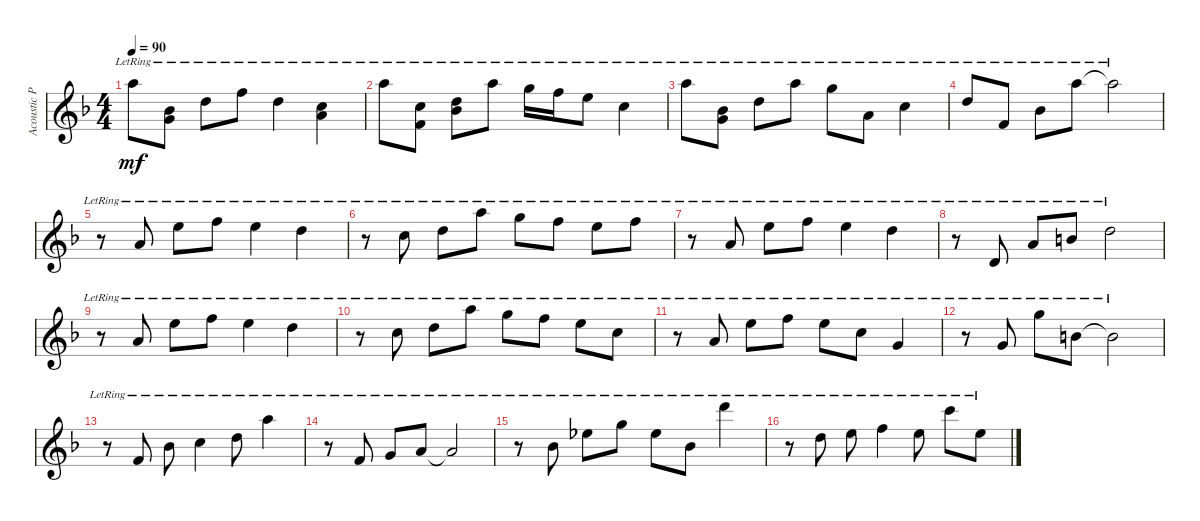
\track ("Acoustic Piano (Staff 1)" "Acoustic P") {instrument acousticgrandpiano}
\staff {score}
\tuning (E4 B3 G3 D3 A2 E2 B1) {hide}
\ts (4 4)
\tempo 90
\clef g2
\ks f
17.1{lr}.8{dy mf instrument acousticgrandpiano} (6.1{lr} 8.2{lr}).8 10.1{lr}.8 13.1{lr}.8 10.1{lr}.4 (8.1{lr} 10.2{lr}).4 |
17.1{lr}.8 (8.1{lr} 6.2{lr}).8 (6.1{lr} 15.2{lr}).8 17.1{lr}.8 15.1{lr}.16 13.1{lr}.16 12.1{lr}.8 8.1{lr}.4 |
17.1{lr}.8 (6.1{lr} 8.2{lr}).8 10.1{lr}.8 17.1{lr}.8 15.1{lr}.8 5.1{lr}.8 8.1{lr}.4 |
10.1{lr}.8 1.1{lr}.8 6.1{lr}.8 17.1{lr}.8 17.1{lr t}.2 |
r.8 5.1{lr}.8 12.1{lr}.8 13.1{lr}.8 12.1{lr}.4 10.1{lr}.4 |
r.8 8.1{lr}.8 10.1{lr}.8 17.1{lr}.8 15.1{lr}.8 13.1{lr}.8 12.1{lr}.8 13.1{lr}.8 |
r.8 5.1{lr}.8 12.1{lr}.8 13.1{lr}.8 12.1{lr}.4 10.1{lr}.4 |
r.8 3.2{lr}.8 5.1{lr}.8 7.1{lr}.8 10.1{lr}.2 |
r.8 5.1{lr}.8 12.1{lr}.8 13.1{lr}.8 12.1{lr}.4 10.1{lr}.4 |
r.8 8.1{lr}.8 10.1{lr}.8 17.1{lr}.8 15.1{lr}.8 13.1{lr}.8 12.1{lr}.8 8.1{lr}.8 |
r.8 5.1{lr}.8 12.1{lr}.8 13.1{lr}.8 12.1{lr}.8 8.1{lr}.8 3.1{lr}.4 |
r.8 3.1{lr}.8 15.1{lr}.8 7.1{lr}.8 7.1{lr t}.2 |
r.8 1.1{lr}.8 6.1{lr}.8 8.1{lr}.4 10.1{lr}.8 17.1{lr}.4 |
r.8 1.1{lr}.8 3.1{lr}.8 5.1{lr}.8 5.1{lr t}.2 |
r.8 6.1{lr}.8 11.1{lr}.8 15.1{lr}.8 11.1{lr}.8 6.1{lr}.8 22.1{lr}.4 |
r.8 10.1{lr}.8 12.1{lr}.8 13.1{lr}.4 12.1{lr}.8 20.1{lr}.8 12.1{lr}.8
